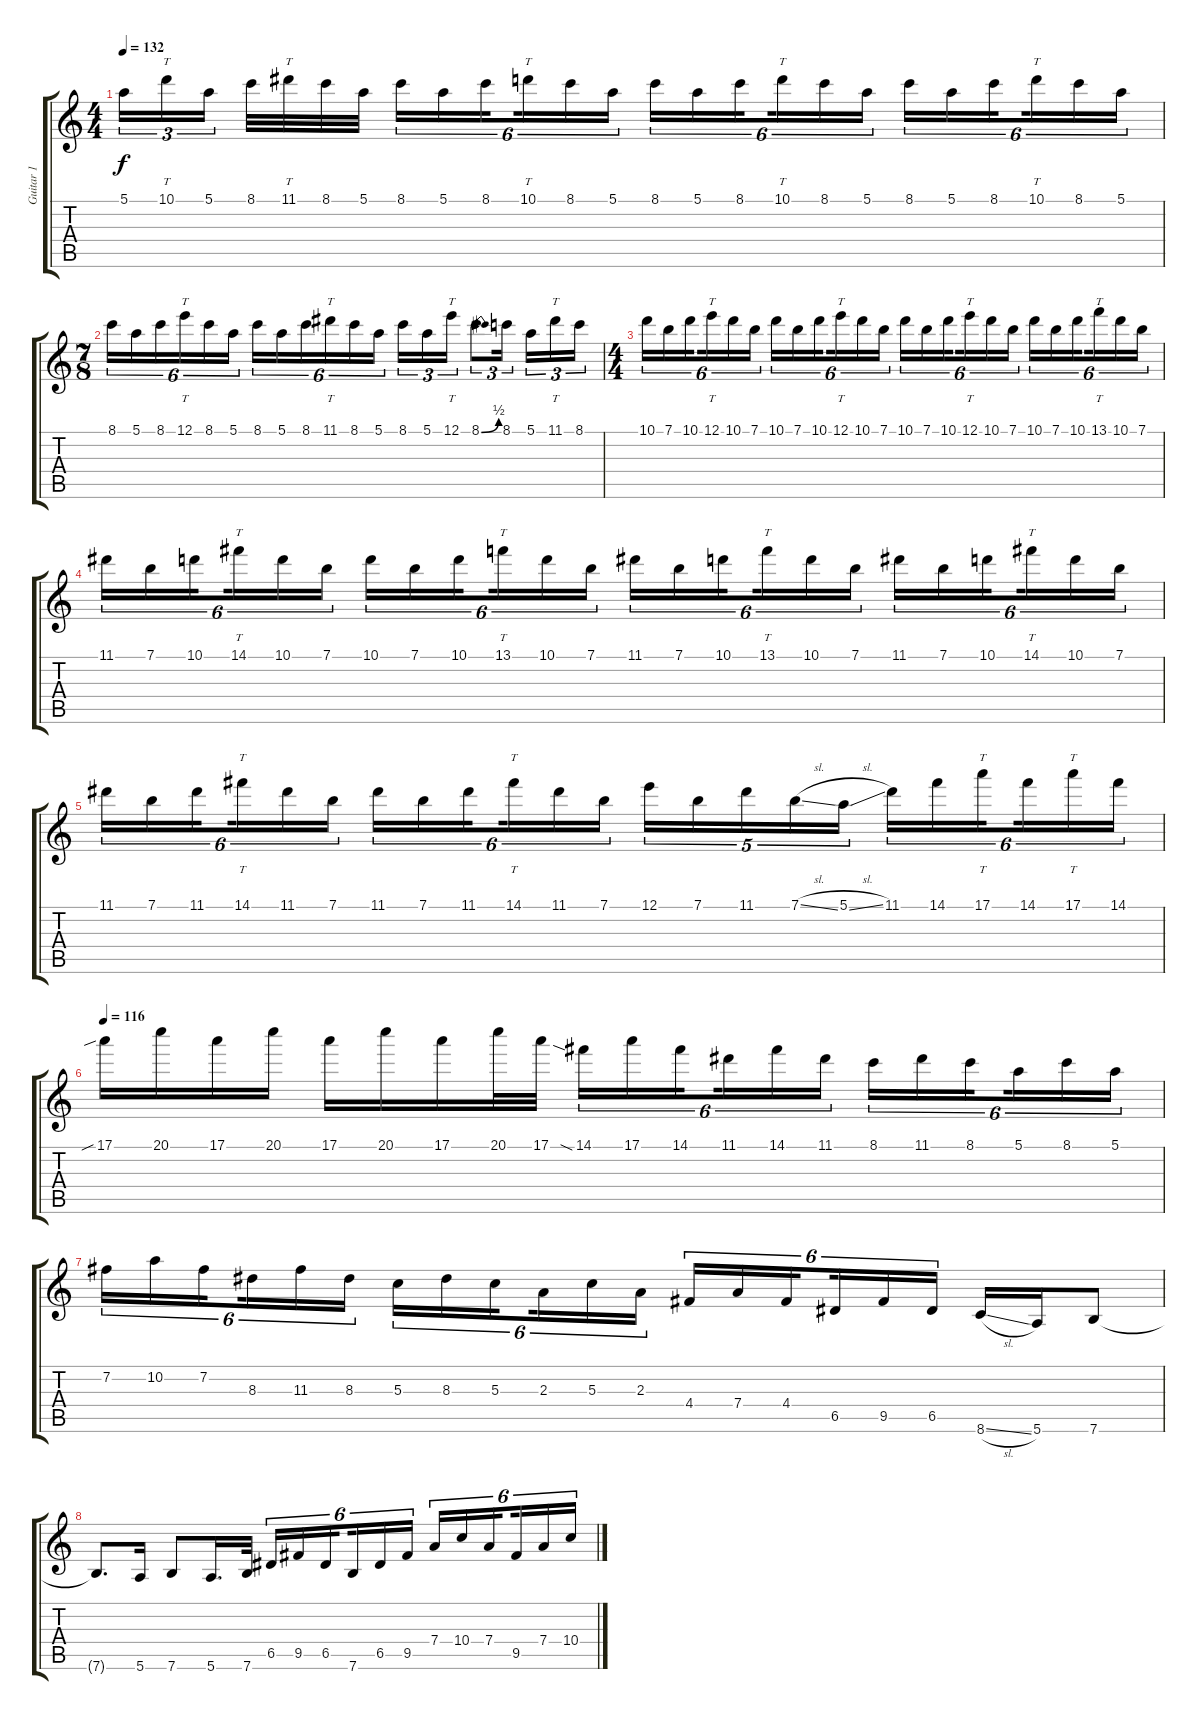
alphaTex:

\track ("Guitar 1" "Guitar 1") {instrument overdrivenguitar}
\staff {score tabs}
\tuning (E4 B3 G3 D3 A2 E2) {hide}
\ts (4 4)
\tempo 132
\clef g2
\ks c
5.1.16{tu (3 2) dy f} 10.1.16{tt tu (3 2)} 5.1.16{tu (3 2) beam splitsecondary} 8.1.32 11.1.32{tt} 8.1.32 5.1.32 8.1.16{tu (6 4)} 5.1.16{tu (6 4)} 8.1.16{tu (6 4) beam splitsecondary} 10.1.16{tt tu (6 4)} 8.1.16{tu (6 4)} 5.1.16{tu (6 4)} 8.1.16{tu (6 4)} 5.1.16{tu (6 4)} 8.1.16{tu (6 4) beam splitsecondary} 10.1.16{tt tu (6 4)} 8.1.16{tu (6 4)} 5.1.16{tu (6 4)} 8.1.16{tu (6 4)} 5.1.16{tu (6 4)} 8.1.16{tu (6 4) beam splitsecondary} 10.1.16{tt tu (6 4)} 8.1.16{tu (6 4)} 5.1.16{tu (6 4)} |
\ts (7 8)
8.1.16{tu (6 4)} 5.1.16{tu (6 4)} 8.1.16{tu (6 4)} 12.1.16{tt tu (6 4)} 8.1.16{tu (6 4)} 5.1.16{tu (6 4)} 8.1.16{tu (6 4)} 5.1.16{tu (6 4)} 8.1.16{tu (6 4)} 11.1.16{tt tu (6 4)} 8.1.16{tu (6 4)} 5.1.16{tu (6 4)} 8.1.16{tu (3 2)} 5.1.16{tu (3 2)} 12.1.16{tt tu (3 2)} 8.1{be (bend 0 0 60 2)}.8{tu (3 2)} 8.1.16{tu (3 2)} 5.1.16{tu (3 2)} 11.1.16{tt tu (3 2)} 8.1.16{tu (3 2)} |
\ts (4 4)
10.1.16{tu (6 4)} 7.1.16{tu (6 4)} 10.1.16{tu (6 4) beam splitsecondary} 12.1.16{tt tu (6 4)} 10.1.16{tu (6 4)} 7.1.16{tu (6 4)} 10.1.16{tu (6 4)} 7.1.16{tu (6 4)} 10.1.16{tu (6 4) beam splitsecondary} 12.1.16{tt tu (6 4)} 10.1.16{tu (6 4)} 7.1.16{tu (6 4)} 10.1.16{tu (6 4)} 7.1.16{tu (6 4)} 10.1.16{tu (6 4) beam splitsecondary} 12.1.16{tt tu (6 4)} 10.1.16{tu (6 4)} 7.1.16{tu (6 4)} 10.1.16{tu (6 4)} 7.1.16{tu (6 4)} 10.1.16{tu (6 4) beam splitsecondary} 13.1.16{tt tu (6 4)} 10.1.16{tu (6 4)} 7.1.16{tu (6 4)} |
11.1.16{tu (6 4)} 7.1.16{tu (6 4)} 10.1.16{tu (6 4) beam splitsecondary} 14.1.16{tt tu (6 4)} 10.1.16{tu (6 4)} 7.1.16{tu (6 4)} 10.1.16{tu (6 4)} 7.1.16{tu (6 4)} 10.1.16{tu (6 4) beam splitsecondary} 13.1.16{tt tu (6 4)} 10.1.16{tu (6 4)} 7.1.16{tu (6 4)} 11.1.16{tu (6 4)} 7.1.16{tu (6 4)} 10.1.16{tu (6 4) beam splitsecondary} 13.1.16{tt tu (6 4)} 10.1.16{tu (6 4)} 7.1.16{tu (6 4)} 11.1.16{tu (6 4)} 7.1.16{tu (6 4)} 10.1.16{tu (6 4) beam splitsecondary} 14.1.16{tt tu (6 4)} 10.1.16{tu (6 4)} 7.1.16{tu (6 4)} |
11.1.16{tu (6 4)} 7.1.16{tu (6 4)} 11.1.16{tu (6 4) beam splitsecondary} 14.1.16{tt tu (6 4)} 11.1.16{tu (6 4)} 7.1.16{tu (6 4)} 11.1.16{tu (6 4)} 7.1.16{tu (6 4)} 11.1.16{tu (6 4) beam splitsecondary} 14.1.16{tt tu (6 4)} 11.1.16{tu (6 4)} 7.1.16{tu (6 4)} 12.1.16{tu (5 4)} 7.1.16{tu (5 4)} 11.1.16{tu (5 4)} 7.1{sl}.16{tu (5 4)} 5.1{sl}.16{tu (5 4)} 11.1.16{tu (6 4)} 14.1.16{tu (6 4)} 17.1.16{tt tu (6 4) beam splitsecondary} 14.1.16{tu (6 4)} 17.1.16{tt tu (6 4)} 14.1.16{tu (6 4)} |
\tempo 116
17.1{sib}.16 20.1.16 17.1.16 20.1.16 17.1.16 20.1.16 17.1.16 20.1.32 17.1.32 14.1{sia}.16{tu (6 4)} 17.1.16{tu (6 4)} 14.1.16{tu (6 4) beam splitsecondary} 11.1.16{tu (6 4)} 14.1.16{tu (6 4)} 11.1.16{tu (6 4)} 8.1.16{tu (6 4)} 11.1.16{tu (6 4)} 8.1.16{tu (6 4) beam splitsecondary} 5.1.16{tu (6 4)} 8.1.16{tu (6 4)} 5.1.16{tu (6 4)} |
7.2.16{tu (6 4)} 10.2.16{tu (6 4)} 7.2.16{tu (6 4) beam splitsecondary} 8.3.16{tu (6 4)} 11.3.16{tu (6 4)} 8.3.16{tu (6 4)} 5.3.16{tu (6 4)} 8.3.16{tu (6 4)} 5.3.16{tu (6 4) beam splitsecondary} 2.3.16{tu (6 4)} 5.3.16{tu (6 4)} 2.3.16{tu (6 4)} 4.4.16{tu (6 4)} 7.4.16{tu (6 4)} 4.4.16{tu (6 4) beam splitsecondary} 6.5.16{tu (6 4)} 9.5.16{tu (6 4)} 6.5.16{tu (6 4)} 8.6{sl}.16 5.6.16 7.6.8 |
7.6{t}.8{d} 5.6.16 7.6.8 5.6.16{d} 7.6.32 6.5.16{tu (6 4)} 9.5.16{tu (6 4)} 6.5.16{tu (6 4) beam splitsecondary} 7.6.16{tu (6 4)} 6.5.16{tu (6 4)} 9.5.16{tu (6 4)} 7.4.16{tu (6 4)} 10.4.16{tu (6 4)} 7.4.16{tu (6 4) beam splitsecondary} 9.5.16{tu (6 4)} 7.4.16{tu (6 4)} 10.4.16{tu (6 4)}
